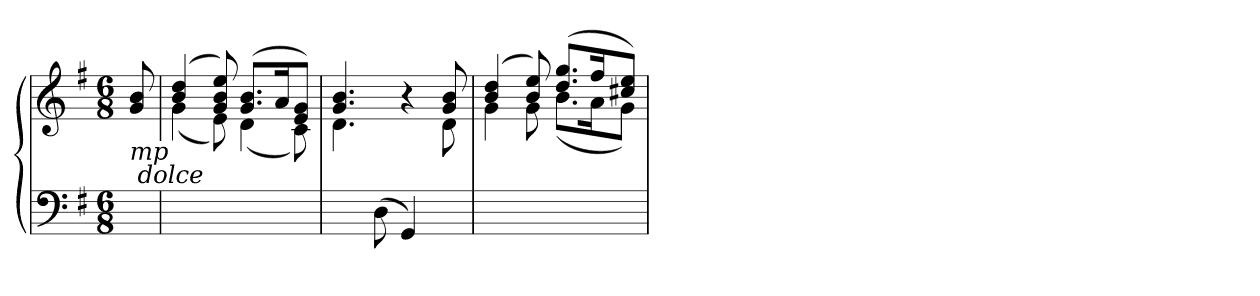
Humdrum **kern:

**kern	**kern
*part1	*part1
*staff2	*staff1
*clefF4	*clefG2
*k[f#]	*k[f#]
*M6/8	*M6/8
=	=
!	!LO:TX:b:i:t=mp\n dolce
8ryy	8g/ 8b/
=1	=1
*	*^
2.ryy	(>4b/ 4dd/	(<4g\
.	8g/ 8b/ 8ee/)	8e\)
.	(>8.g/ 8.b/L	(<4d\
.	16a/k	.
.	8e/ 8g/J)	8c\)
=2	=2	=2
4ryy	4.g/ 4.b/	4.d\
(>8D\	.	.
4GG/)	4r	4ryy
8ryy	8g/ 8b/	8d\
=3	=3	=3
2.ryy	(>4b/ 4dd/	4g\
.	8b/ 8ee/)	8g\
.	(>8.dd/ 8.gg/L	(<8.b\L
.	16ff#/k	16a\k
.	8cc#X/ 8ee/J)	8g\J)
*	*v	*v
=	=
*-	*-
